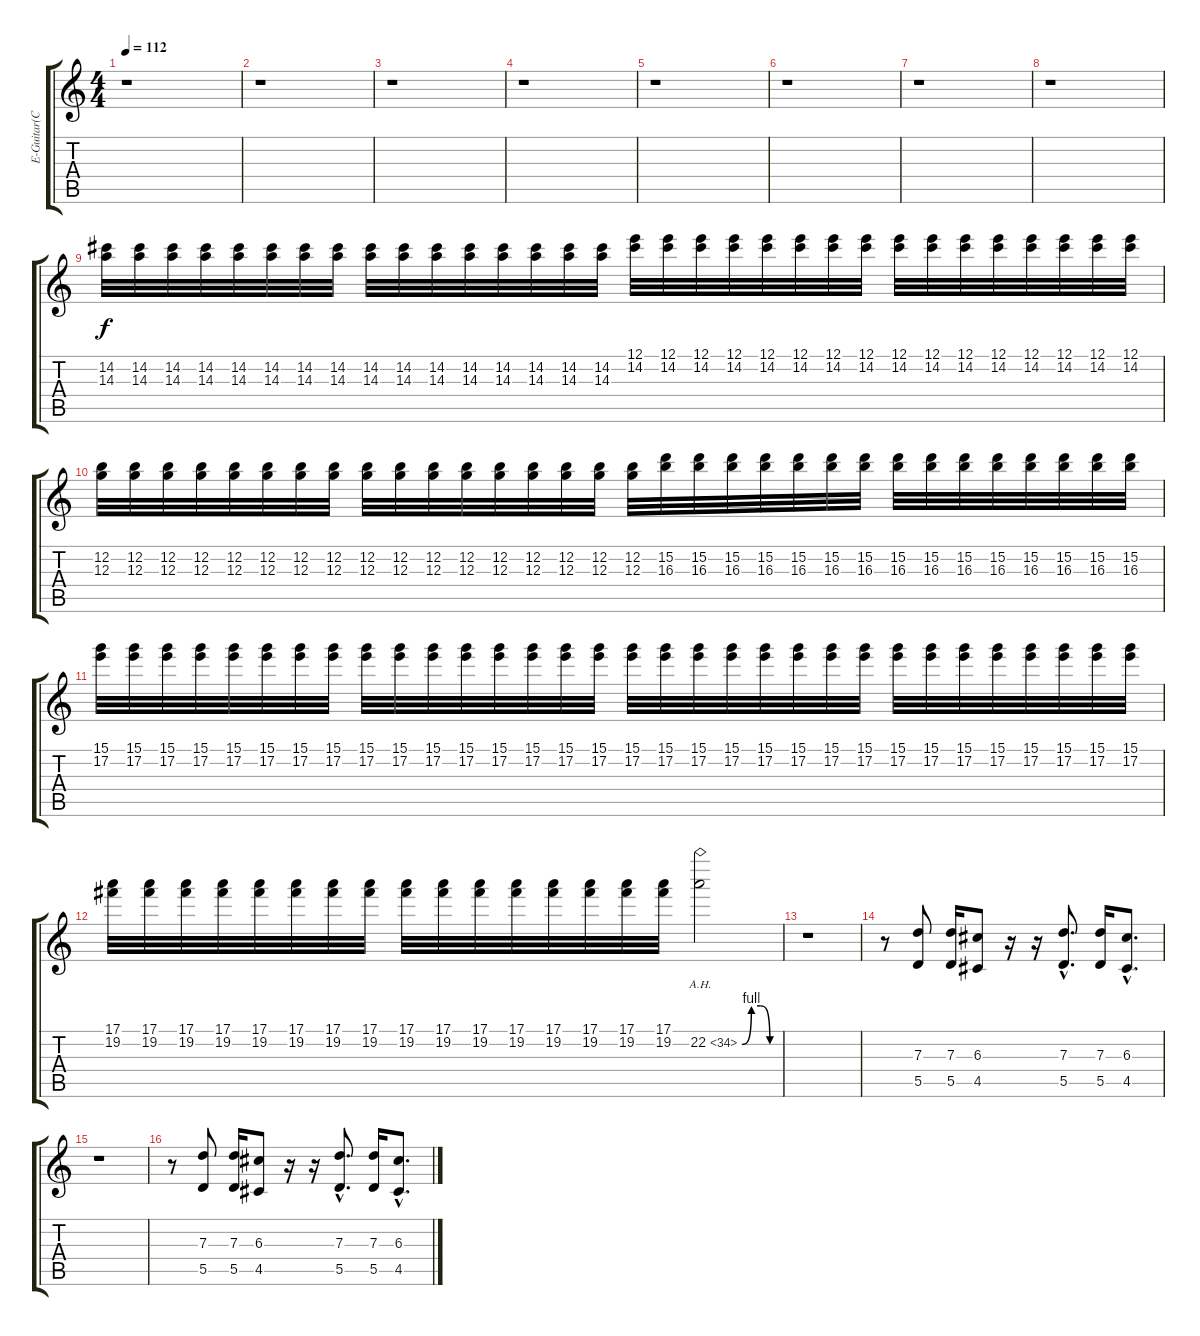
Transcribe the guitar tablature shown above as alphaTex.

\track ("E-Guitar(Clean)" "E-Guitar(C") {instrument electricguitarclean}
\staff {score tabs}
\tuning (E4 B3 G3 D3 A2 E2) {hide}
\ts (4 4)
\tempo 112
\clef g2
\ks c
r.1{dy f} |
r.1 |
r.1 |
r.1 |
r.1 |
r.1 |
r.1 |
r.1 |
(14.2 14.3).32 (14.2 14.3).32 (14.2 14.3).32 (14.2 14.3).32 (14.2 14.3).32 (14.2 14.3).32 (14.2 14.3).32 (14.2 14.3).32 (14.2 14.3).32 (14.2 14.3).32 (14.2 14.3).32 (14.2 14.3).32 (14.2 14.3).32 (14.2 14.3).32 (14.2 14.3).32 (14.2 14.3).32 (12.1 14.2).32 (12.1 14.2).32 (12.1 14.2).32 (12.1 14.2).32 (12.1 14.2).32 (12.1 14.2).32 (12.1 14.2).32 (12.1 14.2).32 (12.1 14.2).32 (12.1 14.2).32 (12.1 14.2).32 (12.1 14.2).32 (12.1 14.2).32 (12.1 14.2).32 (12.1 14.2).32 (12.1 14.2).32 |
(12.2 12.3).32 (12.2 12.3).32 (12.2 12.3).32 (12.2 12.3).32 (12.2 12.3).32 (12.2 12.3).32 (12.2 12.3).32 (12.2 12.3).32 (12.2 12.3).32 (12.2 12.3).32 (12.2 12.3).32 (12.2 12.3).32 (12.2 12.3).32 (12.2 12.3).32 (12.2 12.3).32 (12.2 12.3).32 (12.2 12.3).32 (15.2 16.3).32 (15.2 16.3).32 (15.2 16.3).32 (15.2 16.3).32 (15.2 16.3).32 (15.2 16.3).32 (15.2 16.3).32 (15.2 16.3).32 (15.2 16.3).32 (15.2 16.3).32 (15.2 16.3).32 (15.2 16.3).32 (15.2 16.3).32 (15.2 16.3).32 (15.2 16.3).32 |
(15.1 17.2).32 (15.1 17.2).32 (15.1 17.2).32 (15.1 17.2).32 (15.1 17.2).32 (15.1 17.2).32 (15.1 17.2).32 (15.1 17.2).32 (15.1 17.2).32 (15.1 17.2).32 (15.1 17.2).32 (15.1 17.2).32 (15.1 17.2).32 (15.1 17.2).32 (15.1 17.2).32 (15.1 17.2).32 (15.1 17.2).32 (15.1 17.2).32 (15.1 17.2).32 (15.1 17.2).32 (15.1 17.2).32 (15.1 17.2).32 (15.1 17.2).32 (15.1 17.2).32 (15.1 17.2).32 (15.1 17.2).32 (15.1 17.2).32 (15.1 17.2).32 (15.1 17.2).32 (15.1 17.2).32 (15.1 17.2).32 (15.1 17.2).32 |
(17.1 19.2).32 (17.1 19.2).32 (17.1 19.2).32 (17.1 19.2).32 (17.1 19.2).32 (17.1 19.2).32 (17.1 19.2).32 (17.1 19.2).32 (17.1 19.2).32 (17.1 19.2).32 (17.1 19.2).32 (17.1 19.2).32 (17.1 19.2).32 (17.1 19.2).32 (17.1 19.2).32 (17.1 19.2).32 22.2{be (custom 0 0 15 4 30 4 45 0 60 0) ah 12}.2 |
r.1 |
r.8 (7.3 5.5).8 (7.3 5.5).16 (6.3 4.5).8 r.16 r.16 (7.3{hac} 5.5{hac}).8{d} (7.3 5.5).16 (6.3{hac} 4.5{hac}).8{d} |
r.1 |
r.8 (7.3 5.5).8 (7.3 5.5).16 (6.3 4.5).8 r.16 r.16 (7.3{hac} 5.5{hac}).8{d} (7.3 5.5).16 (6.3{hac} 4.5{hac}).8{d}
